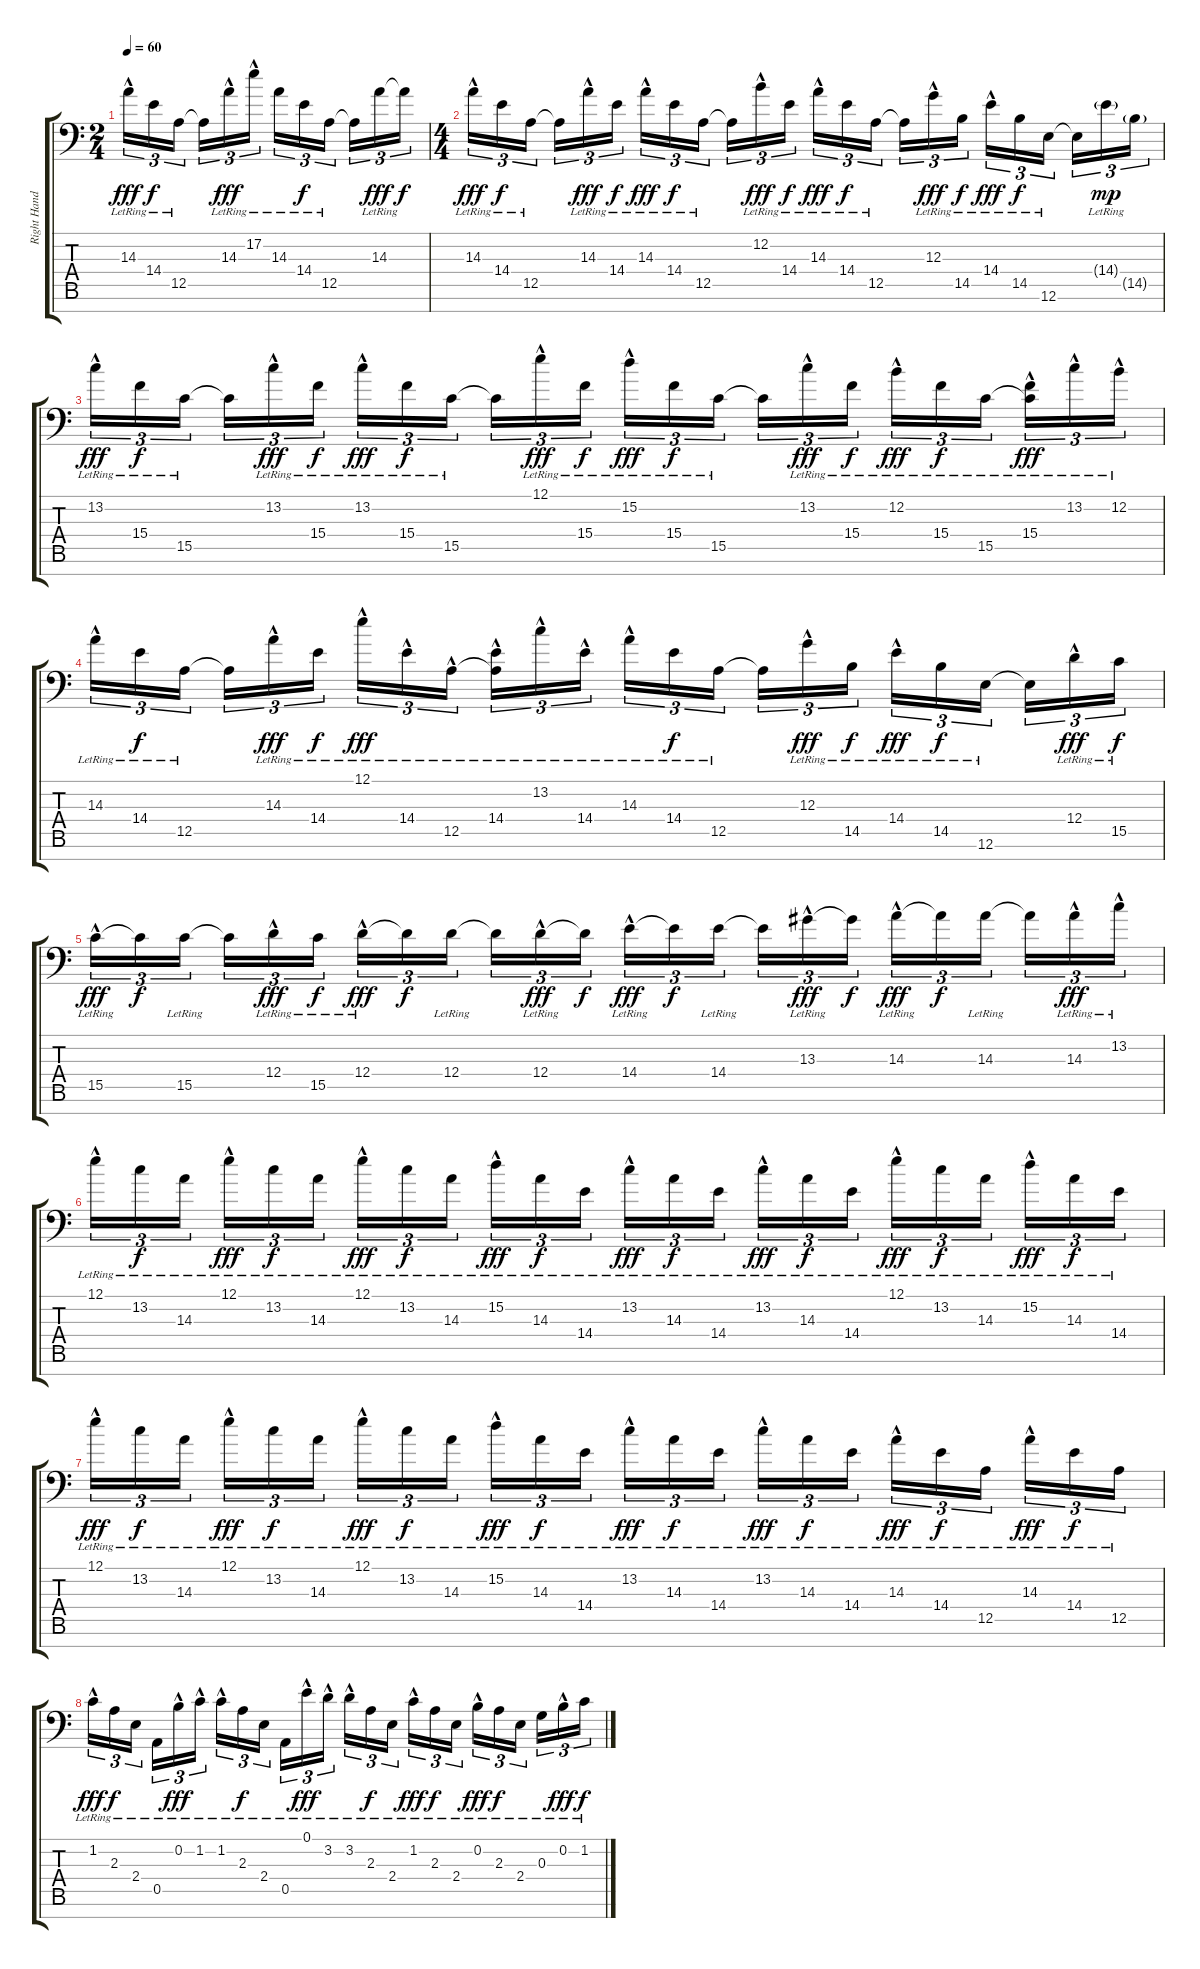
\track ("Right Hand" "Right Hand") {instrument brightacousticpiano}
\staff {score tabs}
\tuning (E4 B3 G3 D3 A2 E2 A1) {hide}
\ts (2 4)
\tempo 60
\clef f4
\ks c
14.3{hac lr}.16{tu (3 2) dy fff} 14.4{lr}.16{tu (3 2) dy f} 12.5{lr}.16{tu (3 2) beam splitsecondary} 12.5{t}.16{tu (3 2)} 14.3{hac lr}.16{tu (3 2) dy fff} 17.2{hac lr}.16{tu (3 2)} 14.3{lr}.16{tu (3 2)} 14.4{lr}.16{tu (3 2) dy f} 12.5{lr}.16{tu (3 2) beam splitsecondary} 12.5{t}.16{tu (3 2)} 14.3{lr}.16{tu (3 2) dy fff} 14.3{t}.16{tu (3 2) dy f} |
\ts (4 4)
14.3{hac lr}.16{tu (3 2) dy fff} 14.4{lr}.16{tu (3 2) dy f} 12.5{lr}.16{tu (3 2) beam splitsecondary} 12.5{t}.16{tu (3 2)} 14.3{hac lr}.16{tu (3 2) dy fff} 14.4{lr}.16{tu (3 2) dy f} 14.3{hac lr}.16{tu (3 2) dy fff} 14.4{lr}.16{tu (3 2) dy f} 12.5{lr}.16{tu (3 2) beam splitsecondary} 12.5{t}.16{tu (3 2)} 12.2{hac lr}.16{tu (3 2) dy fff} 14.4{lr}.16{tu (3 2) dy f} 14.3{hac lr}.16{tu (3 2) dy fff} 14.4{lr}.16{tu (3 2) dy f} 12.5{lr}.16{tu (3 2) beam splitsecondary} 12.5{t}.16{tu (3 2)} 12.3{hac lr}.16{tu (3 2) dy fff} 14.5{lr}.16{tu (3 2) dy f} 14.4{hac lr}.16{tu (3 2) dy fff} 14.5{lr}.16{tu (3 2) dy f} 12.6{lr}.16{tu (3 2) beam splitsecondary} 12.6{t}.16{tu (3 2)} 14.4{g lr}.16{tu (3 2) dy mp} 14.5{g lr}.16{tu (3 2)} |
13.2{hac lr}.16{tu (3 2) dy fff} 15.4{lr}.16{tu (3 2) dy f} 15.5{lr}.16{tu (3 2) beam splitsecondary} 15.5{t}.16{tu (3 2)} 13.2{hac lr}.16{tu (3 2) dy fff} 15.4{lr}.16{tu (3 2) dy f} 13.2{hac lr}.16{tu (3 2) dy fff} 15.4{lr}.16{tu (3 2) dy f} 15.5{lr}.16{tu (3 2) beam splitsecondary} 15.5{t}.16{tu (3 2)} 12.1{hac lr}.16{tu (3 2) dy fff} 15.4{lr}.16{tu (3 2) dy f} 15.2{hac lr}.16{tu (3 2) dy fff} 15.4{lr}.16{tu (3 2) dy f} 15.5{lr}.16{tu (3 2) beam splitsecondary} 15.5{t}.16{tu (3 2)} 13.2{hac lr}.16{tu (3 2) dy fff} 15.4{lr}.16{tu (3 2) dy f} 12.2{hac lr}.16{tu (3 2) dy fff} 15.4{lr}.16{tu (3 2) dy f} 15.5{lr}.16{tu (3 2) beam splitsecondary} (15.4{hac lr} 15.5{t}).16{tu (3 2) dy fff} 13.2{hac lr}.16{tu (3 2)} 12.2{hac lr}.16{tu (3 2)} |
14.3{hac lr}.16{tu (3 2)} 14.4{lr}.16{tu (3 2) dy f} 12.5{lr}.16{tu (3 2) beam splitsecondary} 12.5{t}.16{tu (3 2)} 14.3{hac lr}.16{tu (3 2) dy fff} 14.4{lr}.16{tu (3 2) dy f} 12.1{hac lr}.16{tu (3 2) dy fff} 14.4{hac lr}.16{tu (3 2)} 12.5{hac lr}.16{tu (3 2) beam splitsecondary} (14.4{hac lr} 12.5{t}).16{tu (3 2)} 13.2{hac lr}.16{tu (3 2)} 14.4{hac lr}.16{tu (3 2)} 14.3{hac lr}.16{tu (3 2)} 14.4{lr}.16{tu (3 2) dy f} 12.5{lr}.16{tu (3 2) beam splitsecondary} 12.5{t}.16{tu (3 2)} 12.3{hac lr}.16{tu (3 2) dy fff} 14.5{lr}.16{tu (3 2) dy f} 14.4{hac lr}.16{tu (3 2) dy fff} 14.5{lr}.16{tu (3 2) dy f} 12.6{lr}.16{tu (3 2) beam splitsecondary} 12.6{t}.16{tu (3 2)} 12.4{hac lr}.16{tu (3 2) dy fff} 15.5{lr}.16{tu (3 2) dy f} |
15.5{hac lr}.16{tu (3 2) dy fff} 15.5{t}.16{tu (3 2) dy f} 15.5{lr}.16{tu (3 2) beam splitsecondary} 15.5{t}.16{tu (3 2)} 12.4{hac lr}.16{tu (3 2) dy fff} 15.5{lr}.16{tu (3 2) dy f} 12.4{hac lr}.16{tu (3 2) dy fff} 12.4{t}.16{tu (3 2) dy f} 12.4{lr}.16{tu (3 2) beam splitsecondary} 12.4{t}.16{tu (3 2)} 12.4{hac lr}.16{tu (3 2) dy fff} 12.4{t}.16{tu (3 2) dy f} 14.4{hac lr}.16{tu (3 2) dy fff} 14.4{t}.16{tu (3 2) dy f} 14.4{lr}.16{tu (3 2) beam splitsecondary} 14.4{t}.16{tu (3 2)} 13.3{hac lr}.16{tu (3 2) dy fff} 13.3{t}.16{tu (3 2) dy f} 14.3{hac lr}.16{tu (3 2) dy fff} 14.3{t}.16{tu (3 2) dy f} 14.3{lr}.16{tu (3 2) beam splitsecondary} 14.3{t}.16{tu (3 2)} 14.3{hac lr}.16{tu (3 2) dy fff} 13.2{hac lr}.16{tu (3 2)} |
12.1{hac lr}.16{tu (3 2)} 13.2{lr}.16{tu (3 2) dy f} 14.3{lr}.16{tu (3 2) beam splitsecondary} 12.1{hac lr}.16{tu (3 2) dy fff} 13.2{lr}.16{tu (3 2) dy f} 14.3{lr}.16{tu (3 2)} 12.1{hac lr}.16{tu (3 2) dy fff} 13.2{lr}.16{tu (3 2) dy f} 14.3{lr}.16{tu (3 2) beam splitsecondary} 15.2{hac lr}.16{tu (3 2) dy fff} 14.3{lr}.16{tu (3 2) dy f} 14.4{lr}.16{tu (3 2)} 13.2{hac lr}.16{tu (3 2) dy fff} 14.3{lr}.16{tu (3 2) dy f} 14.4{lr}.16{tu (3 2) beam splitsecondary} 13.2{hac lr}.16{tu (3 2) dy fff} 14.3{lr}.16{tu (3 2) dy f} 14.4{lr}.16{tu (3 2)} 12.1{hac lr}.16{tu (3 2) dy fff} 13.2{lr}.16{tu (3 2) dy f} 14.3{lr}.16{tu (3 2) beam splitsecondary} 15.2{hac lr}.16{tu (3 2) dy fff} 14.3{lr}.16{tu (3 2) dy f} 14.4{lr}.16{tu (3 2)} |
12.1{hac lr}.16{tu (3 2) dy fff} 13.2{lr}.16{tu (3 2) dy f} 14.3{lr}.16{tu (3 2) beam splitsecondary} 12.1{hac lr}.16{tu (3 2) dy fff} 13.2{lr}.16{tu (3 2) dy f} 14.3{lr}.16{tu (3 2)} 12.1{hac lr}.16{tu (3 2) dy fff} 13.2{lr}.16{tu (3 2) dy f} 14.3{lr}.16{tu (3 2) beam splitsecondary} 15.2{hac lr}.16{tu (3 2) dy fff} 14.3{lr}.16{tu (3 2) dy f} 14.4{lr}.16{tu (3 2)} 13.2{hac lr}.16{tu (3 2) dy fff} 14.3{lr}.16{tu (3 2) dy f} 14.4{lr}.16{tu (3 2) beam splitsecondary} 13.2{hac lr}.16{tu (3 2) dy fff} 14.3{lr}.16{tu (3 2) dy f} 14.4{lr}.16{tu (3 2)} 14.3{hac lr}.16{tu (3 2) dy fff} 14.4{lr}.16{tu (3 2) dy f} 12.5{lr}.16{tu (3 2) beam splitsecondary} 14.3{hac lr}.16{tu (3 2) dy fff} 14.4{lr}.16{tu (3 2) dy f} 12.5{lr}.16{tu (3 2)} |
1.2{hac lr}.16{tu (3 2) dy fff} 2.3{lr}.16{tu (3 2) dy f} 2.4{lr}.16{tu (3 2) beam splitsecondary} 0.5{lr}.16{tu (3 2)} 0.2{hac lr}.16{tu (3 2) dy fff} 1.2{hac lr}.16{tu (3 2)} 1.2{hac lr}.16{tu (3 2)} 2.3{lr}.16{tu (3 2) dy f} 2.4{lr}.16{tu (3 2) beam splitsecondary} 0.5{lr}.16{tu (3 2)} 0.1{hac lr}.16{tu (3 2) dy fff} 3.2{hac lr}.16{tu (3 2)} 3.2{hac lr}.16{tu (3 2)} 2.3{lr}.16{tu (3 2) dy f} 2.4{lr}.16{tu (3 2) beam splitsecondary} 1.2{hac lr}.16{tu (3 2) dy fff} 2.3{lr}.16{tu (3 2) dy f} 2.4{lr}.16{tu (3 2)} 0.2{hac lr}.16{tu (3 2) dy fff} 2.3{lr}.16{tu (3 2) dy f} 2.4{lr}.16{tu (3 2) beam splitsecondary} 0.3{lr}.16{tu (3 2)} 0.2{hac lr}.16{tu (3 2) dy fff} 1.2{lr}.16{tu (3 2) dy f}
